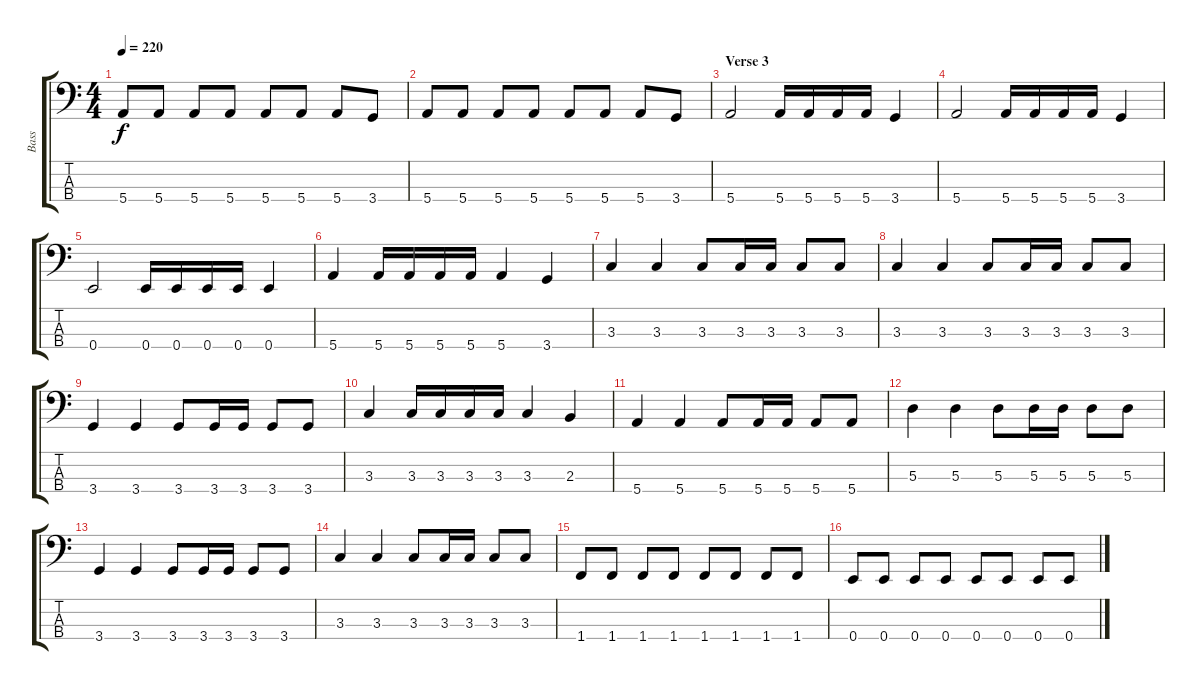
\track ("Bass" "Bass") {instrument electricbasspick}
\staff {score tabs}
\tuning (G2 D2 A1 E1) {hide}
\ts (4 4)
\tempo 220
\clef f4
\ks c
5.4.8{dy f} 5.4.8 5.4.8 5.4.8 5.4.8 5.4.8 5.4.8 3.4.8 |
5.4.8 5.4.8 5.4.8 5.4.8 5.4.8 5.4.8 5.4.8 3.4.8 |
\section ("" "Verse 3")
5.4.2 5.4.16 5.4.16 5.4.16 5.4.16 3.4.4 |
5.4.2 5.4.16 5.4.16 5.4.16 5.4.16 3.4.4 |
0.4.2 0.4.16 0.4.16 0.4.16 0.4.16 0.4.4 |
5.4.4 5.4.16 5.4.16 5.4.16 5.4.16 5.4.4 3.4.4 |
3.3.4 3.3.4 3.3.8 3.3.16 3.3.16 3.3.8 3.3.8 |
3.3.4 3.3.4 3.3.8 3.3.16 3.3.16 3.3.8 3.3.8 |
3.4.4 3.4.4 3.4.8 3.4.16 3.4.16 3.4.8 3.4.8 |
3.3.4 3.3.16 3.3.16 3.3.16 3.3.16 3.3.4 2.3.4 |
5.4.4 5.4.4 5.4.8 5.4.16 5.4.16 5.4.8 5.4.8 |
5.3.4 5.3.4 5.3.8 5.3.16 5.3.16 5.3.8 5.3.8 |
3.4.4 3.4.4 3.4.8 3.4.16 3.4.16 3.4.8 3.4.8 |
3.3.4 3.3.4 3.3.8 3.3.16 3.3.16 3.3.8 3.3.8 |
1.4.8 1.4.8 1.4.8 1.4.8 1.4.8 1.4.8 1.4.8 1.4.8 |
0.4.8 0.4.8 0.4.8 0.4.8 0.4.8 0.4.8 0.4.8 0.4.8
